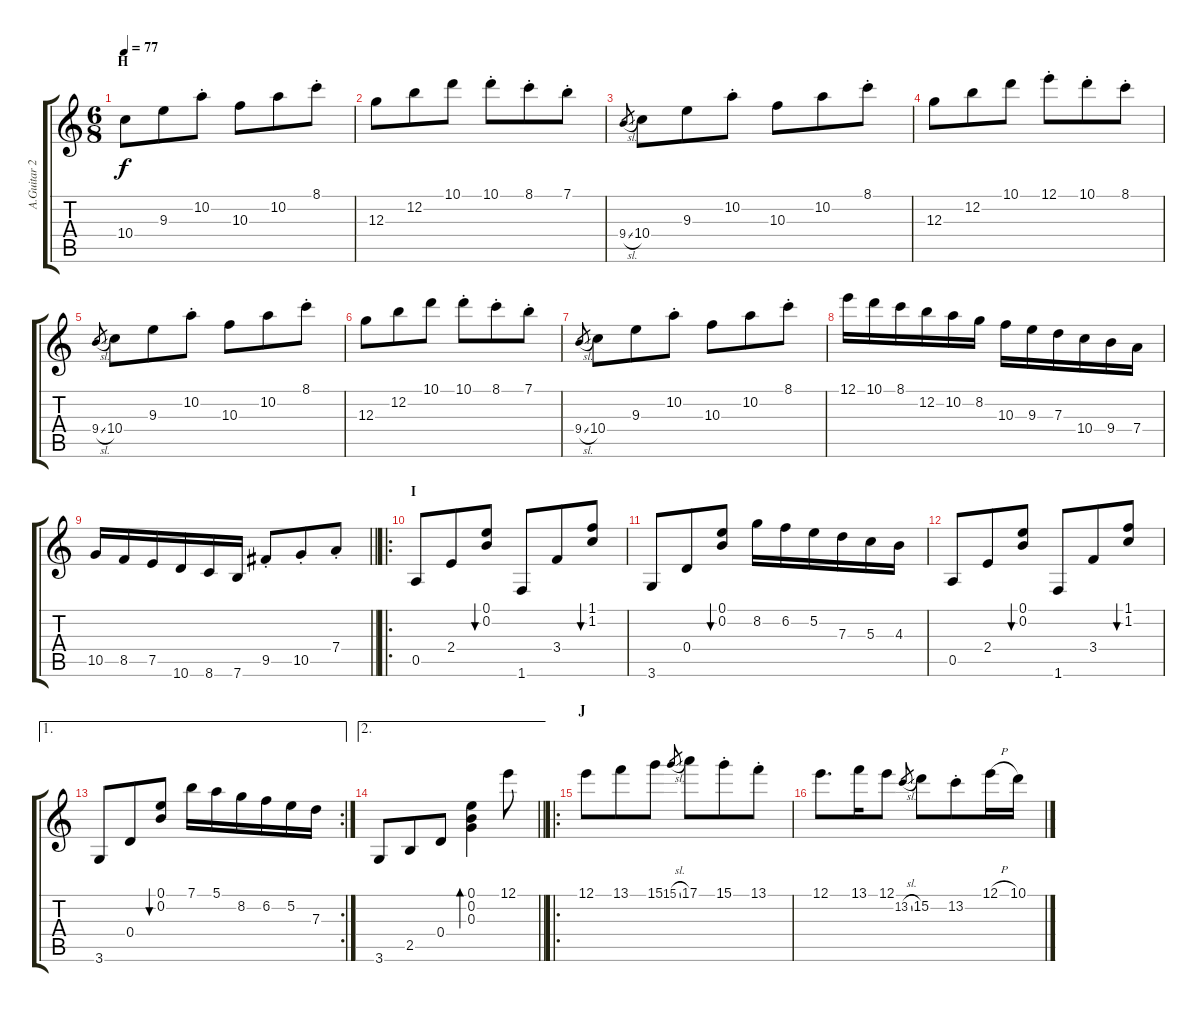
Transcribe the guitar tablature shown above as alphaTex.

\track ("A.Guitar 2" "A.Guitar 2") {instrument acousticguitarsteel}
\staff {score tabs}
\tuning (E4 B3 G3 D3 A2 E2) {hide}
\ts (6 8)
\section ("" "H")
\tempo 77
\clef g2
\ks c
10.4.8{dy f} 9.3.8 10.2{st}.8 10.3.8 10.2.8 8.1{st}.8 |
12.3.8 12.2.8 10.1.8 10.1{st}.8 8.1{st}.8 7.1{st}.8 |
9.4{sl}.8{gr} 10.4.8 9.3.8 10.2{st}.8 10.3.8 10.2.8 8.1{st}.8 |
12.3.8 12.2.8 10.1.8 12.1{st}.8 10.1{st}.8 8.1{st}.8 |
9.4{sl}.8{gr} 10.4.8 9.3.8 10.2{st}.8 10.3.8 10.2.8 8.1{st}.8 |
12.3.8 12.2.8 10.1.8 10.1{st}.8 8.1{st}.8 7.1{st}.8 |
9.4{sl}.8{gr} 10.4.8 9.3.8 10.2{st}.8 10.3.8 10.2.8 8.1{st}.8 |
12.1.16 10.1.16 8.1.16 12.2.16 10.2.16 8.2.16 10.3.16 9.3.16 7.3.16 10.4.16 9.4.16 7.4.16 |
\barLineRight lightlight
10.5.16 8.5.16 7.5.16 10.6.16 8.6.16 7.6.16 9.5{st}.8 10.5{st}.8 7.4{st}.8 |
\ro
\section ("" "I")
0.5.8 2.4.8 (0.1 0.2).8{bu 30} 1.6.8 3.4.8 (1.1 1.2).8{bu 30} |
3.6.8 0.4.8 (0.1 0.2).8{bu 30} 8.2.16 6.2.16 5.2.16 7.3.16 5.3.16 4.3.16 |
0.5.8 2.4.8 (0.1 0.2).8{bu 30} 1.6.8 3.4.8 (1.1 1.2).8{bu 30} |
\ae 1
\rc 2
3.6.8 0.4.8 (0.1 0.2).8{bu 30} 7.1.16 5.1.16 8.2.16 6.2.16 5.2.16 7.3.16 |
\ae 2
\barLineRight lightlight
3.6.8 2.5.8 0.4.8 (0.1 0.2 0.3).4{bd 30} 12.1.8 |
\ro
\section ("" "J")
12.1.8 13.1.8 15.1.8 15.1{sl}.8{gr} 17.1.8 15.1{st}.8 13.1{st}.8 |
12.1.8{d} 13.1.16 12.1.8 13.2{sl}.8{gr} 15.2.8 13.2{st}.8 12.1{h}.16 10.1.16
